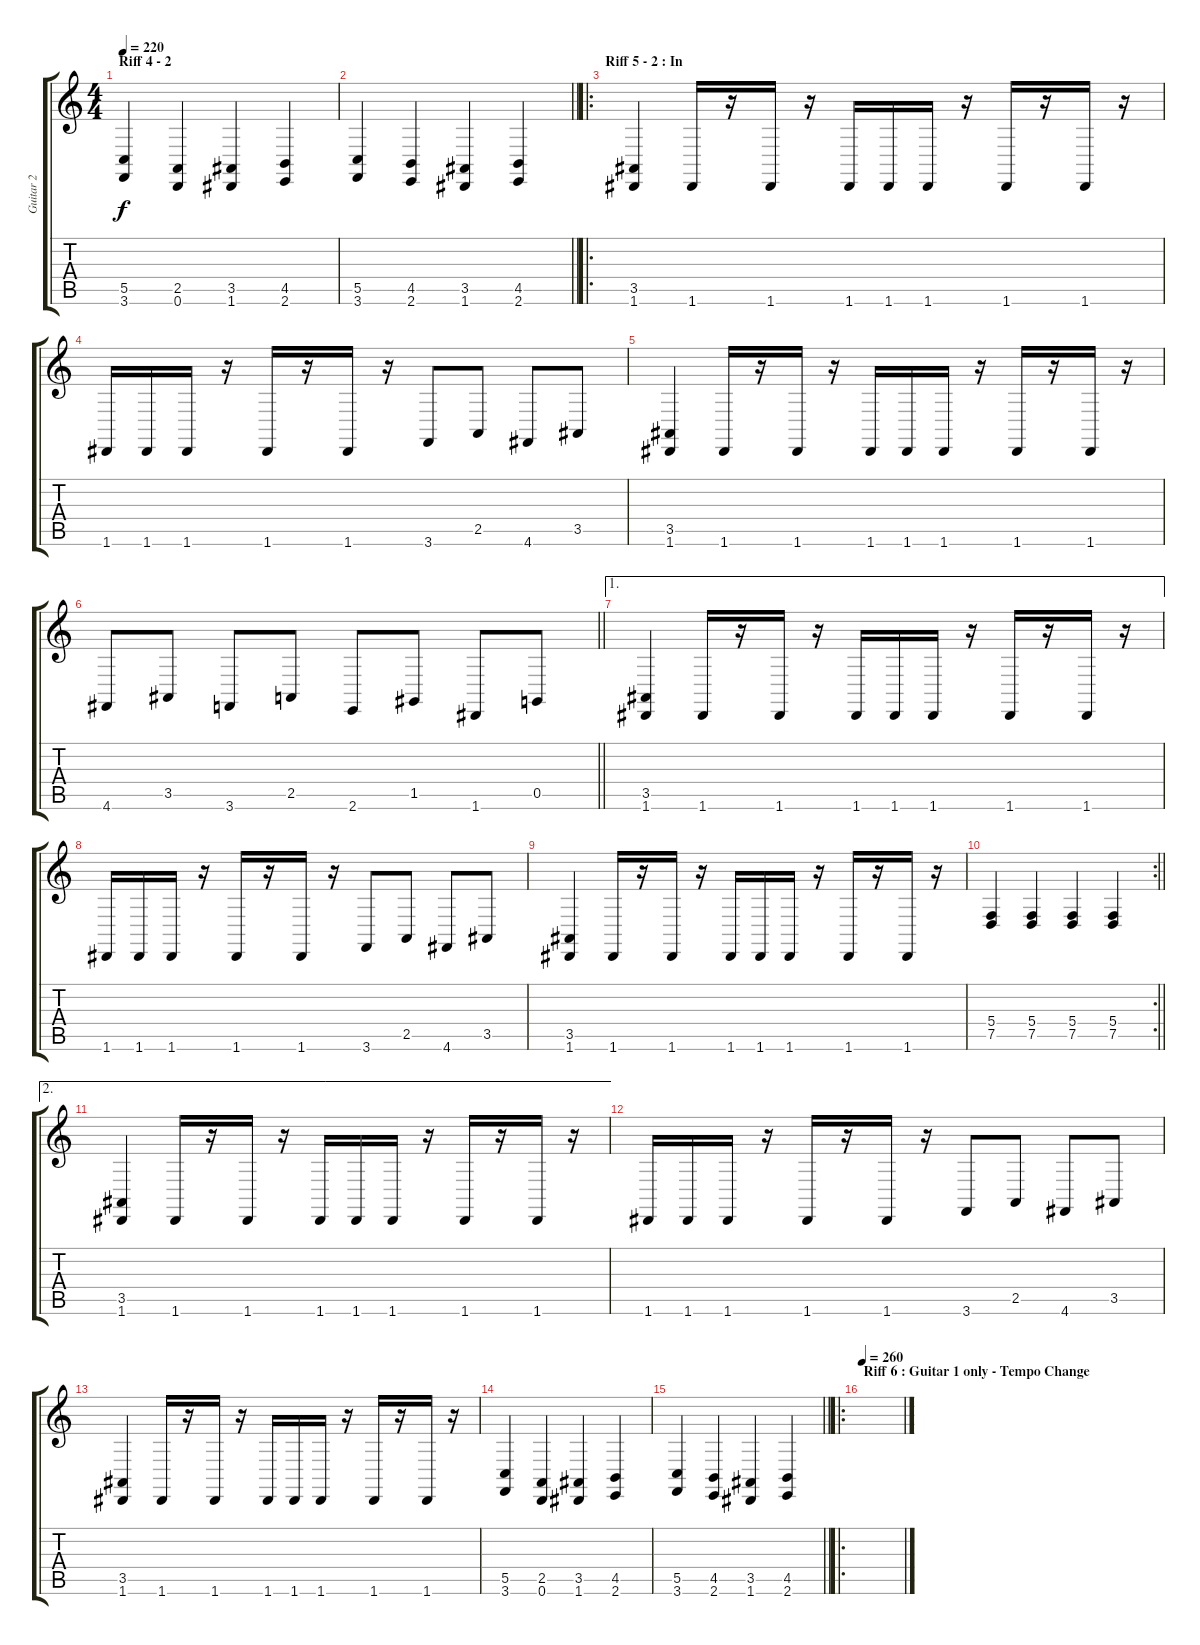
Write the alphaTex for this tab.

\track ("Guitar 2" "Guitar 2") {instrument electricgrandpiano}
\staff {score tabs}
\tuning (D4 A3 F3 C3 G2 D2) {hide}
\ts (4 4)
\section ("" "Riff 4 - 2")
\tempo 220
\clef g2
\ks c
(5.5 3.6).4{dy f} (2.5 0.6).4 (3.5 1.6).4 (4.5 2.6).4 |
\barLineRight lightlight
(5.5 3.6).4 (4.5 2.6).4 (3.5 1.6).4 (4.5 2.6).4 |
\ro
\section ("" "Riff 5 - 2 : In")
(3.5 1.6).4 1.6.16 r.16 1.6.16 r.16 1.6.16 1.6.16 1.6.16 r.16 1.6.16 r.16 1.6.16 r.16 |
1.6.16 1.6.16 1.6.16 r.16 1.6.16 r.16 1.6.16 r.16 3.6.8 2.5.8 4.6.8 3.5.8 |
(3.5 1.6).4 1.6.16 r.16 1.6.16 r.16 1.6.16 1.6.16 1.6.16 r.16 1.6.16 r.16 1.6.16 r.16 |
\barLineRight lightlight
4.6.8 3.5.8 3.6.8 2.5.8 2.6.8 1.5.8 1.6.8 0.5.8 |
\ae 1
(3.5 1.6).4 1.6.16 r.16 1.6.16 r.16 1.6.16 1.6.16 1.6.16 r.16 1.6.16 r.16 1.6.16 r.16 |
1.6.16 1.6.16 1.6.16 r.16 1.6.16 r.16 1.6.16 r.16 3.6.8 2.5.8 4.6.8 3.5.8 |
(3.5 1.6).4 1.6.16 r.16 1.6.16 r.16 1.6.16 1.6.16 1.6.16 r.16 1.6.16 r.16 1.6.16 r.16 |
\rc 2
\barLineRight lightlight
(5.4 7.5).4 (5.4 7.5).4 (5.4 7.5).4 (5.4 7.5).4 |
\ae 2
(3.5 1.6).4 1.6.16 r.16 1.6.16 r.16 1.6.16 1.6.16 1.6.16 r.16 1.6.16 r.16 1.6.16 r.16 |
1.6.16 1.6.16 1.6.16 r.16 1.6.16 r.16 1.6.16 r.16 3.6.8 2.5.8 4.6.8 3.5.8 |
(3.5 1.6).4 1.6.16 r.16 1.6.16 r.16 1.6.16 1.6.16 1.6.16 r.16 1.6.16 r.16 1.6.16 r.16 |
(5.5 3.6).4 (2.5 0.6).4 (3.5 1.6).4 (4.5 2.6).4 |
\barLineRight lightlight
(5.5 3.6).4 (4.5 2.6).4 (3.5 1.6).4 (4.5 2.6).4 |
\ro
\section ("" "Riff 6 : Guitar 1 only - Tempo Change")
\tempo 260
